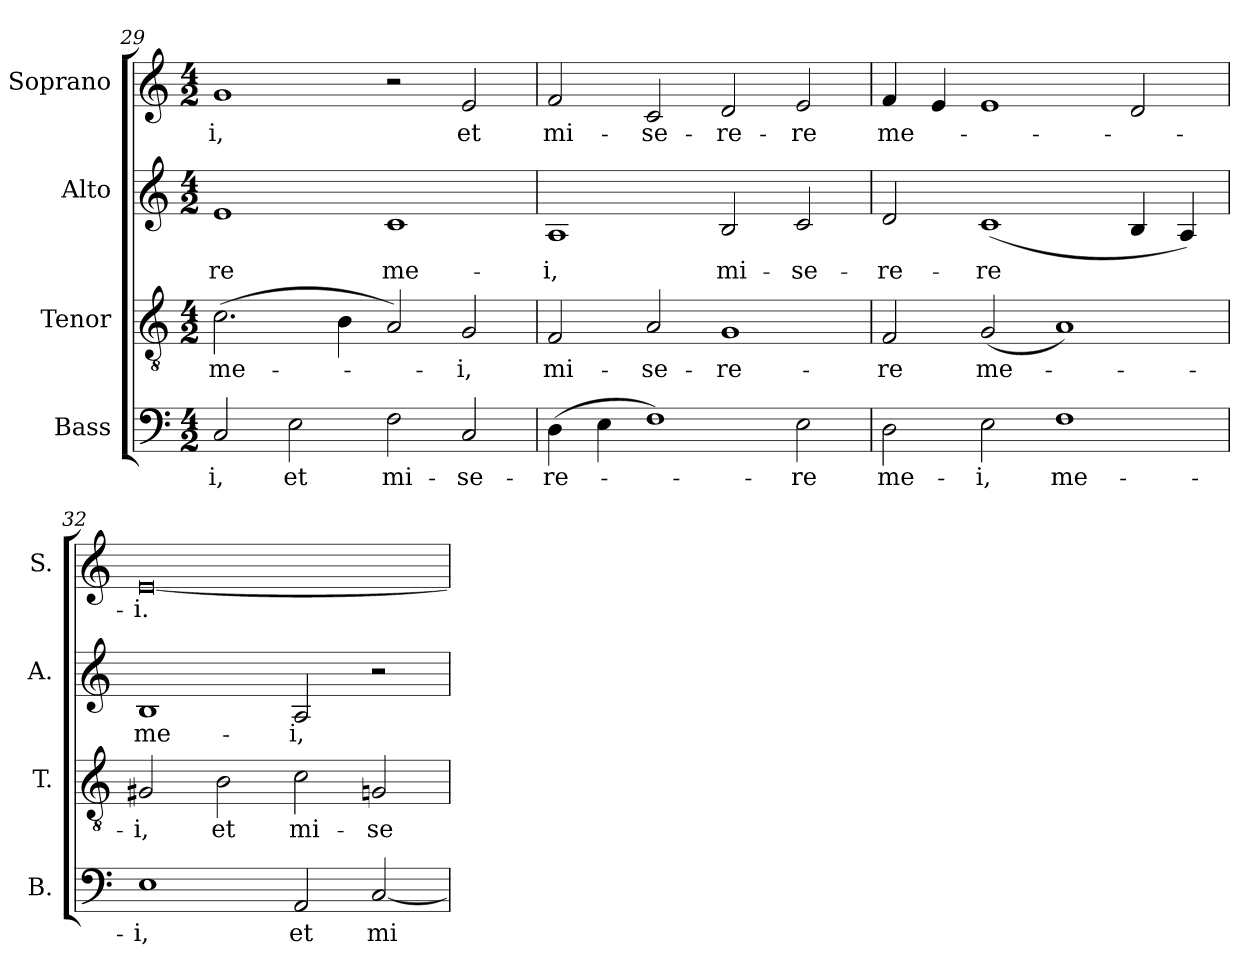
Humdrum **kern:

**kern	**text	**kern	**text	**kern	**text	**kern	**text
*part4	*part4	*part3	*part3	*part2	*part2	*part1	*part1
*staff4	*staff4	*staff3	*staff3	*staff2	*staff2	*staff1	*staff1
*I"Bass	*	*I"Tenor	*	*I"Alto	*	*I"Soprano	*
*I'B.	*	*I'T.	*	*I'A.	*	*I'S.	*
*clefF4	*	*clefGv2	*	*clefG2	*	*clefG2	*
*	*	*ITrd7c12	*	*	*	*	*
*k[]	*	*k[]	*	*k[]	*	*k[]	*
*C:	*	*C:	*	*C:	*	*C:	*
*M4/2	*	*M4/2	*	*M4/2	*	*M4/2	*
=29	=29	=29	=29	=29	=29	=29	=29
!	!LO:LY:b:color=#000000	!	!	!	!	!	!
!	!	!	!LO:LY:b:color=#000000	!	!	!	!
!	!	!	!	!	!LO:LY:b:color=#000000	!	!
!	!	!	!	!	!	!	!LO:LY:b:color=#000000
2Ci/	-i,	(2.Ci\	me-	1ei	-re	1gi	-i,
!	!LO:LY:b:color=#000000	!	!	!	!	!	!
2Ei\	et	.	.	.	.	.	.
.	.	4BBi\	.	.	.	.	.
!	!LO:LY:b:color=#000000	!	!	!	!	!	!
!	!	!	!	!	!LO:LY:b:color=#000000	!	!
2Fi\	mi-	2AAi/)	.	1ci	me-	2r	.
!	!LO:LY:b:color=#000000	!	!	!	!	!	!
!	!	!	!LO:LY:b:color=#000000	!	!	!	!
!	!	!	!	!	!	!	!LO:LY:b:color=#000000
2Ci/	-se-	2GGi/	-i,	.	.	2ei/	et
=30	=30	=30	=30	=30	=30	=30	=30
!	!LO:LY:b:color=#000000	!	!	!	!	!	!
!	!	!	!LO:LY:b:color=#000000	!	!	!	!
!	!	!	!	!	!LO:LY:b:color=#000000	!	!
!	!	!	!	!	!	!	!LO:LY:b:color=#000000
(4Di\	-re-	2FFi/	mi-	1Ai	-i,	2fi/	mi-
4Ei\	.	.	.	.	.	.	.
!	!	!	!LO:LY:b:color=#000000	!	!	!	!
!	!	!	!	!	!	!	!LO:LY:b:color=#000000
1Fi)	.	2AAi/	-se-	.	.	2ci/	-se-
!	!	!	!LO:LY:b:color=#000000	!	!	!	!
!	!	!	!	!	!LO:LY:b:color=#000000	!	!
!	!	!	!	!	!	!	!LO:LY:b:color=#000000
.	.	1GGi	-re-	2Bi/	mi-	2di/	-re-
!	!LO:LY:b:color=#000000	!	!	!	!	!	!
!	!	!	!	!	!LO:LY:b:color=#000000	!	!
!	!	!	!	!	!	!	!LO:LY:b:color=#000000
2Ei\	-re	.	.	2ci/	-se-	2ei/	-re
!!LO:LB:g=z
=31	=31	=31	=31	=31	=31	=31	=31
!	!LO:LY:b:color=#000000	!	!	!	!	!	!
!	!	!	!LO:LY:b:color=#000000	!	!	!	!
!	!	!	!	!	!LO:LY:b:color=#000000	!	!
!	!	!	!	!	!	!	!LO:LY:b:color=#000000
2Di\	me-	2FFi/	-re	2di/	-re-	4fi/	me-
.	.	.	.	.	.	4ei/	.
!	!LO:LY:b:color=#000000	!	!	!	!	!	!
!	!	!	!LO:LY:b:color=#000000	!	!	!	!
!	!	!	!	!	!LO:LY:b:color=#000000	!	!
2Ei\	-i,	(2GGi/	me-	(1ci	-re	1ei	.
!	!LO:LY:b:color=#000000	!	!	!	!	!	!
1Fi	me-	1AAi)	.	.	.	.	.
.	.	.	.	4Bi/	.	2di/	.
.	.	.	.	4Ai/)	.	.	.
=32	=32	=32	=32	=32	=32	=32	=32
!	!LO:LY:b:color=#000000	!	!	!	!	!	!
!	!	!	!LO:LY:b:color=#000000	!	!	!	!
!	!	!	!	!	!LO:LY:b:color=#000000	!	!
!	!	!	!	!	!	!	!LO:LY:b:color=#000000
1Ei	-i,	2GG#Xi/	-i,	1Bi	me-	[0ei	-i.
!	!	!	!LO:LY:b:color=#000000	!	!	!	!
.	.	2BBi\	et	.	.	.	.
!	!LO:LY:b:color=#000000	!	!	!	!	!	!
!	!	!	!LO:LY:b:color=#000000	!	!	!	!
!	!	!	!	!	!LO:LY:b:color=#000000	!	!
2AAi/	et	2Ci\	mi-	2Ai/	-i,	.	.
!	!LO:LY:b:color=#000000	!	!	!	!	!	!
!	!	!	!LO:LY:b:color=#000000	!	!	!	!
[2Ci/	mi-	2GGni/	-se-	2r	.	.	.
=	=	=	=	=	=	=	=
*-	*-	*-	*-	*-	*-	*-	*-
